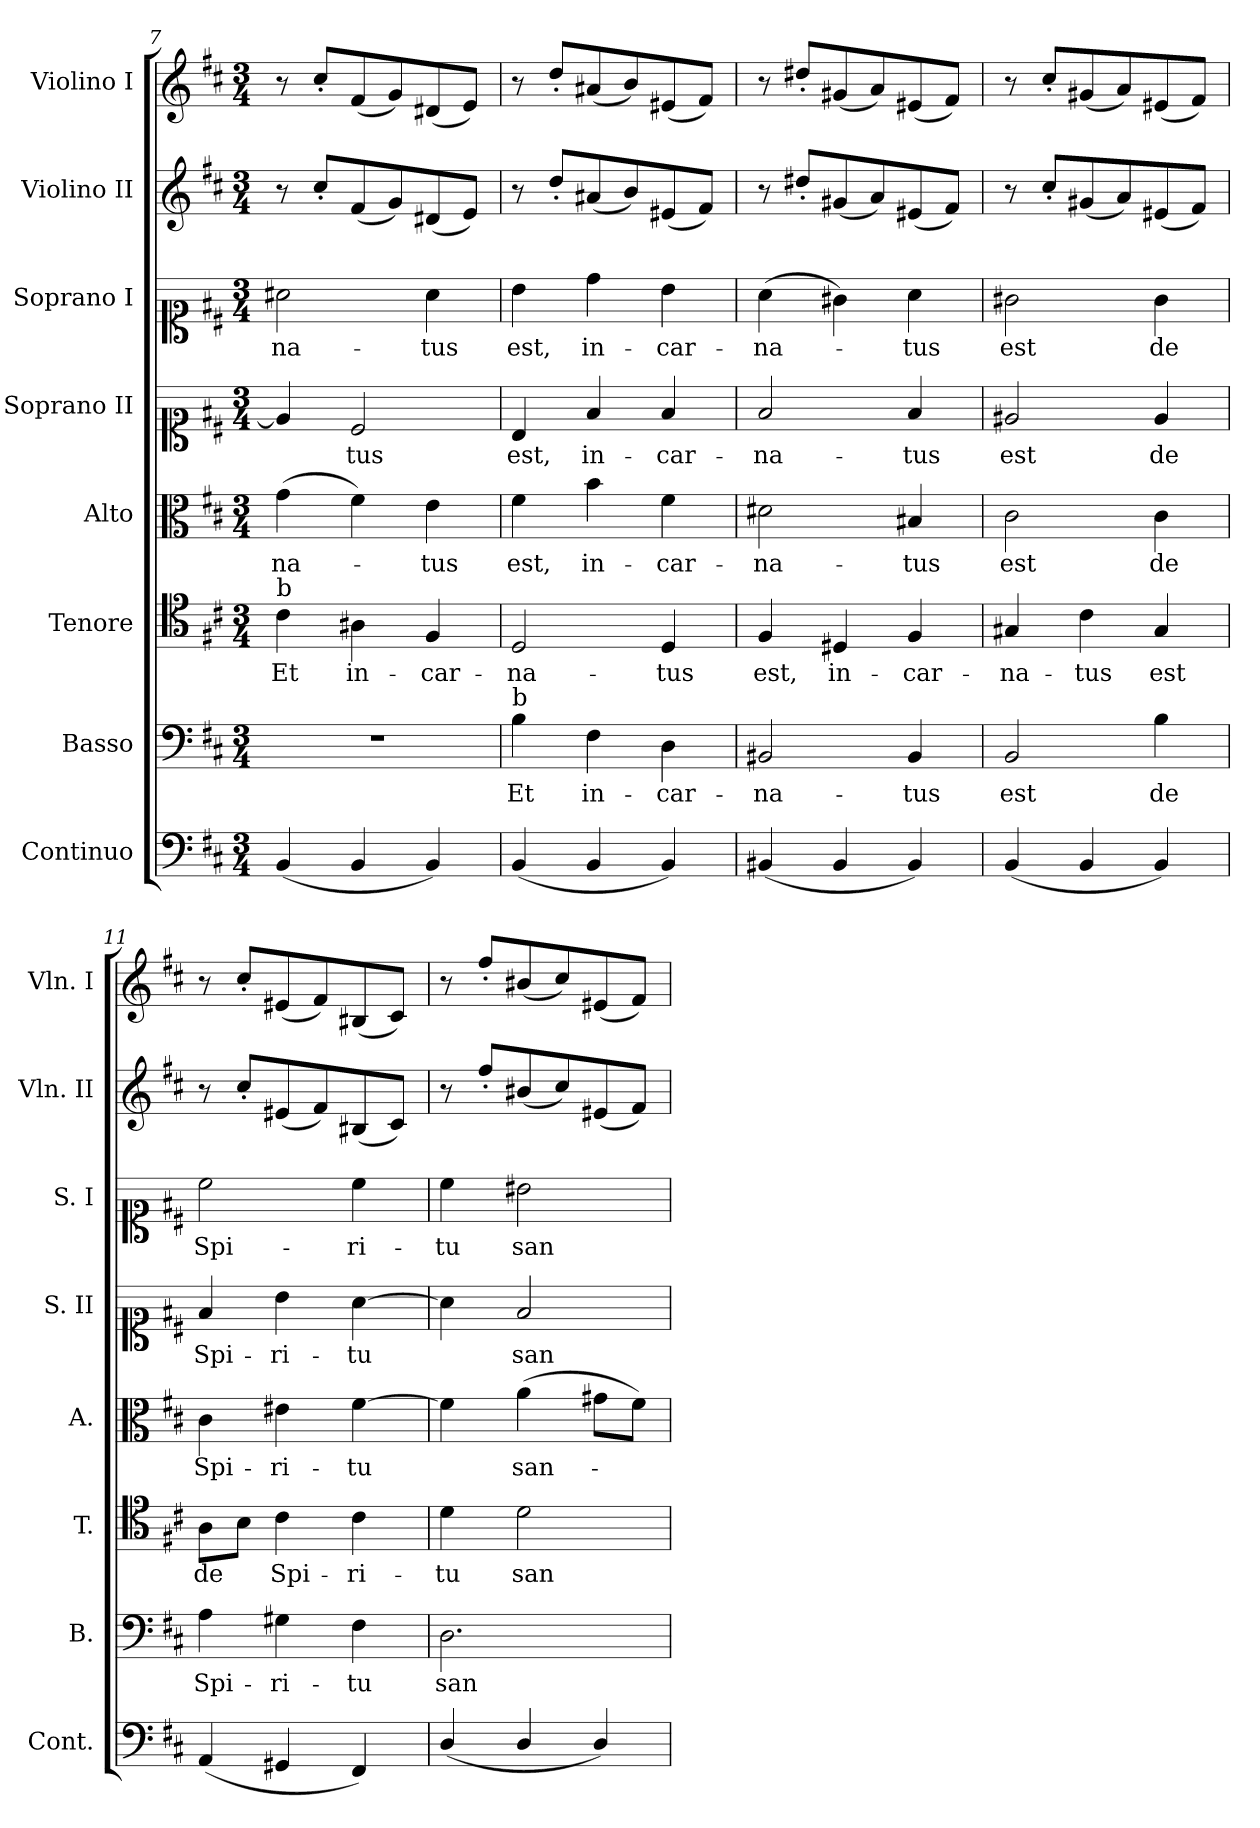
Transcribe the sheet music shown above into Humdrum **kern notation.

**kern	**kern	**text	**kern	**text	**kern	**text	**kern	**text	**kern	**text	**kern	**kern
*part8	*part7	*part7	*part6	*part6	*part5	*part5	*part4	*part4	*part3	*part3	*part2	*part1
*staff8	*staff7	*staff7	*staff6	*staff6	*staff5	*staff5	*staff4	*staff4	*staff3	*staff3	*staff2	*staff1
*I"Continuo	*I"Basso	*	*I"Tenore	*	*I"Alto	*	*I"Soprano II	*	*I"Soprano I	*	*I"Violino II	*I"Violino I
*I'Cont.	*I'B.	*	*I'T.	*	*I'A.	*	*I'S. II	*	*I'S. I	*	*I'Vln. II	*I'Vln. I
*clefF4	*clefF4	*	*clefC4	*	*clefC3	*	*clefC1	*	*clefC1	*	*clefG2	*clefG2
*k[f#c#]	*k[f#c#]	*	*k[f#c#]	*	*k[f#c#]	*	*k[f#c#]	*	*k[f#c#]	*	*k[f#c#]	*k[f#c#]
*M3/4	*M3/4	*	*M3/4	*	*M3/4	*	*M3/4	*	*M3/4	*	*M3/4	*M3/4
=7	=7	=7	=7	=7	=7	=7	=7	=7	=7	=7	=7	=7
!	!	!	!LO:TX:a:t=b	!	!	!	!	!	!	!	!	!
(4BB/	2.r	.	4c#\	Et	(4g\	-na-	4e/]	.	2a#X\	-na-	8r	8r
.	.	.	.	.	.	.	.	.	.	.	8cc#'/L	8cc#'/L
4BB/	.	.	4A#X\	in-	4f#\)	.	2c#/	-tus	.	.	(8f#/	(8f#/
.	.	.	.	.	.	.	.	.	.	.	8g/)	8g/)
4BB/)	.	.	4F#/	-car-	4e\	-tus	.	.	4a#\	-tus	(8d#X/	(8d#X/
.	.	.	.	.	.	.	.	.	.	.	8e/J)	8e/J)
=8	=8	=8	=8	=8	=8	=8	=8	=8	=8	=8	=8	=8
!	!LO:TX:a:t=b	!	!	!	!	!	!	!	!	!	!	!
(4BB/	4B\	Et	2D/	-na-	4f#\	est,	4B/	est,	4b\	est,	8r	8r
.	.	.	.	.	.	.	.	.	.	.	8dd'/L	8dd'/L
4BB/	4F#\	in-	.	.	4b\	in-	4f#/	in-	4dd\	in-	(8a#X/	(8a#X/
.	.	.	.	.	.	.	.	.	.	.	8b/)	8b/)
4BB/)	4D\	-car-	4D/	-tus	4f#\	-car-	4f#/	-car-	4b\	-car-	(8e#X/	(8e#X/
.	.	.	.	.	.	.	.	.	.	.	8f#/J)	8f#/J)
=9	=9	=9	=9	=9	=9	=9	=9	=9	=9	=9	=9	=9
(4BB#X/	2BB#X/	-na-	4F#/	est,	2d#X\	-na-	2f#/	-na-	(4a\	-na-	8r	8r
.	.	.	.	.	.	.	.	.	.	.	8dd#X'/L	8dd#X'/L
4BB#/	.	.	4D#X/	in-	.	.	.	.	4g#X\)	.	(8g#X/	(8g#X/
.	.	.	.	.	.	.	.	.	.	.	8a/)	8a/)
4BB#/)	4BB#/	-tus	4F#/	-car-	4B#X/	-tus	4f#/	-tus	4a\	-tus	(8e#X/	(8e#X/
.	.	.	.	.	.	.	.	.	.	.	8f#/J)	8f#/J)
=10	=10	=10	=10	=10	=10	=10	=10	=10	=10	=10	=10	=10
(4BB/	2BB/	est	4G#X/	-na-	2c#\	est	2e#X/	est	2g#X\	est	8r	8r
.	.	.	.	.	.	.	.	.	.	.	8cc#'/L	8cc#'/L
4BB/	.	.	4c#\	-tus	.	.	.	.	.	.	(8g#X/	(8g#X/
.	.	.	.	.	.	.	.	.	.	.	8a/)	8a/)
4BB/)	4B\	de	4G#/	est	4c#\	de	4e#/	de	4g#\	de	(8e#X/	(8e#X/
.	.	.	.	.	.	.	.	.	.	.	8f#/J)	8f#/J)
=11	=11	=11	=11	=11	=11	=11	=11	=11	=11	=11	=11	=11
(4AA/	4A\	Spi-	8A\L	de	4c#\	Spi-	4f#/	Spi-	2cc#\	Spi-	8r	8r
.	.	.	8B\J	.	.	.	.	.	.	.	8cc#'/L	8cc#'/L
4GG#X/	4G#X\	-ri-	4c#\	Spi-	4e#X\	-ri-	4b\	-ri-	.	.	(8e#X/	(8e#X/
.	.	.	.	.	.	.	.	.	.	.	8f#/)	8f#/)
4FF#/)	4F#\	-tu	4c#\	-ri-	[4f#\	-tu	[4a\	-tu	4cc#\	-ri-	(8B#X/	(8B#X/
.	.	.	.	.	.	.	.	.	.	.	8c#/J)	8c#/J)
=12	=12	=12	=12	=12	=12	=12	=12	=12	=12	=12	=12	=12
(4D/	2.D\	san-	4d\	-tu	4f#\]	.	4a\]	.	4cc#\	-tu	8r	8r
.	.	.	.	.	.	.	.	.	.	.	8ff#'/L	8ff#'/L
4D/	.	.	2d\	san-	(4a\	san-	2f#/	san-	2b#X\	san-	(8b#X/	(8b#X/
.	.	.	.	.	.	.	.	.	.	.	8cc#/)	8cc#/)
4D/)	.	.	.	.	8g#X\L	.	.	.	.	.	(8e#X/	(8e#X/
.	.	.	.	.	8f#\J)	.	.	.	.	.	8f#/J)	8f#/J)
=	=	=	=	=	=	=	=	=	=	=	=	=
*-	*-	*-	*-	*-	*-	*-	*-	*-	*-	*-	*-	*-
